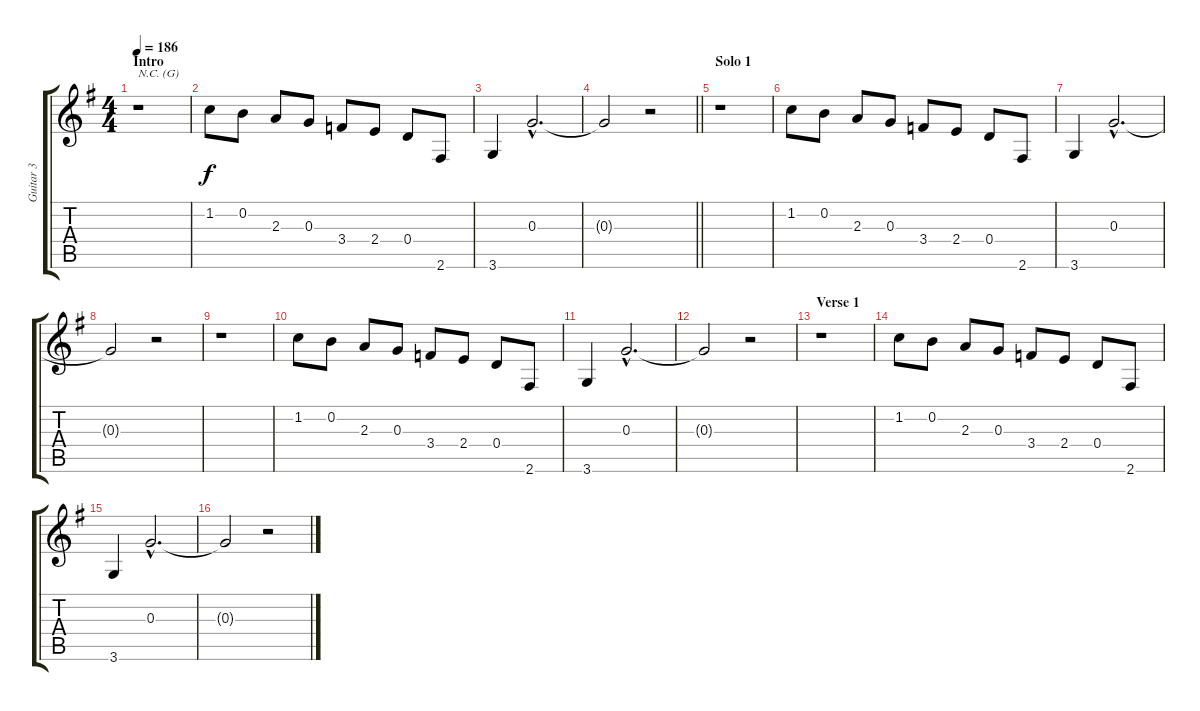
\track ("Guitar 3" "Guitar 3") {instrument electricguitarclean}
\staff {score tabs}
\tuning (E4 B3 G3 D3 A2 E2) {hide}
\ts (4 4)
\section ("" "Intro")
\tempo 186
\clef g2
\ks g
r.1{txt "N.C. (G)" dy f instrument electricguitarclean} |
1.2.8 0.2.8 2.3.8 0.3.8 3.4.8 2.4.8 0.4.8 2.6.8 |
3.6.4 0.3{hac}.2{d} |
\barLineRight lightlight
0.3{t}.2 r.2 |
\section ("" "Solo 1")
r.1 |
1.2.8 0.2.8 2.3.8 0.3.8 3.4.8 2.4.8 0.4.8 2.6.8 |
3.6.4 0.3{hac}.2{d} |
0.3{t}.2 r.2 |
r.1 |
1.2.8 0.2.8 2.3.8 0.3.8 3.4.8 2.4.8 0.4.8 2.6.8 |
3.6.4 0.3{hac}.2{d} |
0.3{t}.2 r.2 |
\section ("" "Verse 1")
r.1 |
1.2.8 0.2.8 2.3.8 0.3.8 3.4.8 2.4.8 0.4.8 2.6.8 |
3.6.4 0.3{hac}.2{d} |
0.3{t}.2 r.2
